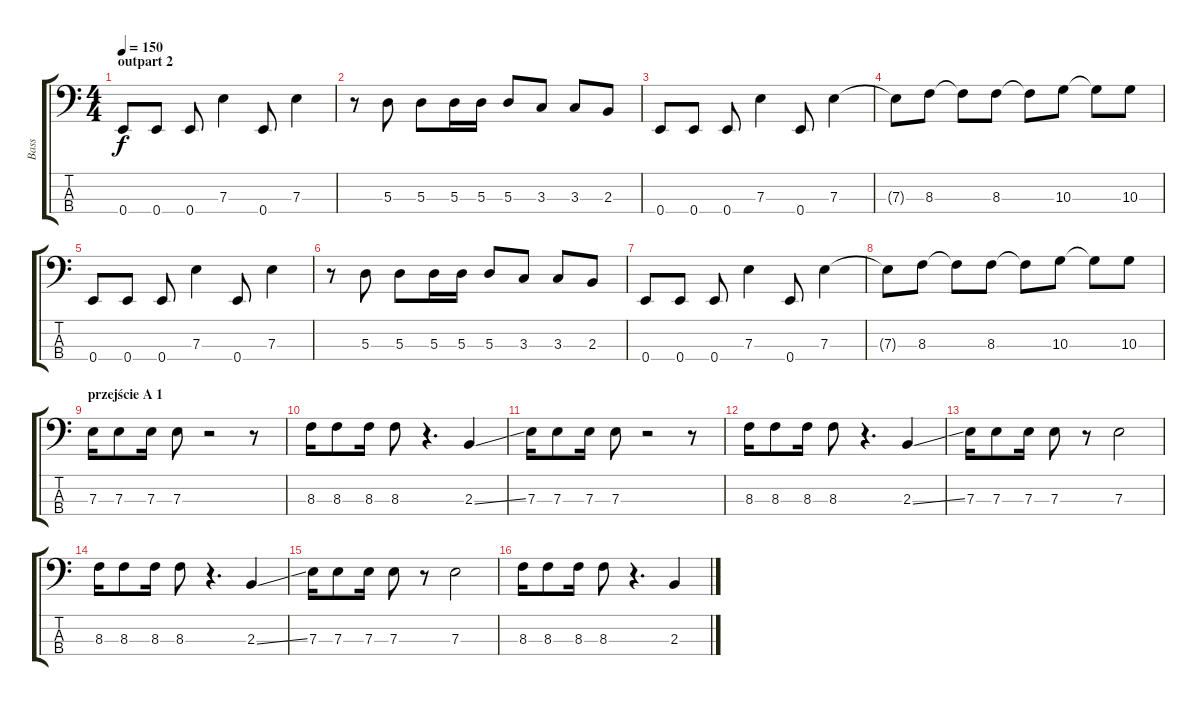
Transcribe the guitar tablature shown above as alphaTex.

\track ("Bass" "Bass") {instrument slapbass1}
\staff {score tabs}
\tuning (G2 D2 A1 E1) {hide}
\ts (4 4)
\section ("" "outpart 2")
\tempo 150
\clef f4
\ks c
0.4.8{dy f} 0.4.8 0.4.8 7.3.4 0.4.8 7.3.4 |
r.8 5.3.8 5.3.8 5.3.16 5.3.16 5.3.8 3.3.8 3.3.8 2.3.8 |
0.4.8 0.4.8 0.4.8 7.3.4 0.4.8 7.3.4 |
7.3{t}.8 8.3.8 8.3{t}.8 8.3.8 8.3{t}.8 10.3.8 10.3{t}.8 10.3.8 |
0.4.8 0.4.8 0.4.8 7.3.4 0.4.8 7.3.4 |
r.8 5.3.8 5.3.8 5.3.16 5.3.16 5.3.8 3.3.8 3.3.8 2.3.8 |
0.4.8 0.4.8 0.4.8 7.3.4 0.4.8 7.3.4 |
7.3{t}.8 8.3.8 8.3{t}.8 8.3.8 8.3{t}.8 10.3.8 10.3{t}.8 10.3.8 |
\section ("" "przejście A 1")
7.3.16 7.3.8 7.3.16 7.3.8 r.2 r.8 |
8.3.16 8.3.8 8.3.16 8.3.8 r.4{d} 2.3{ss}.4 |
7.3.16 7.3.8 7.3.16 7.3.8 r.2 r.8 |
8.3.16 8.3.8 8.3.16 8.3.8 r.4{d} 2.3{ss}.4 |
7.3.16 7.3.8 7.3.16 7.3.8 r.8 7.3.2 |
8.3.16 8.3.8 8.3.16 8.3.8 r.4{d} 2.3{ss}.4 |
7.3.16 7.3.8 7.3.16 7.3.8 r.8 7.3.2 |
8.3.16 8.3.8 8.3.16 8.3.8 r.4{d} 2.3{ss}.4
